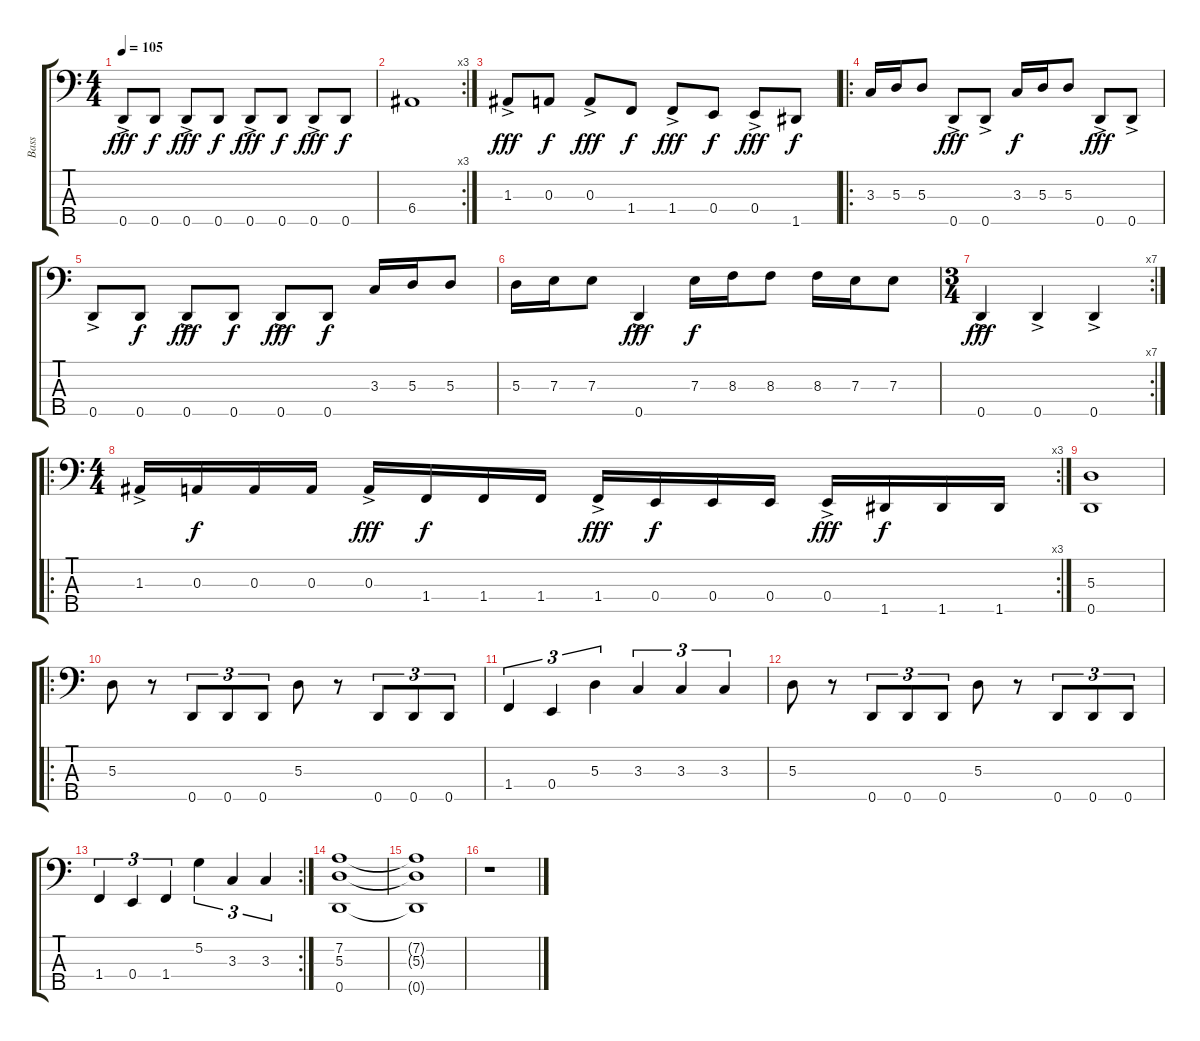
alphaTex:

\track ("Bass" "Bass") {instrument electricbasspick}
\staff {score tabs}
\tuning (G2 D2 A1 E1 D1) {hide}
\ts (4 4)
\tempo 105
\clef f4
\ks c
0.5{ac}.8{dy fff} 0.5.8{dy f} 0.5{ac}.8{dy fff} 0.5.8{dy f} 0.5{ac}.8{dy fff} 0.5.8{dy f} 0.5{ac}.8{dy fff} 0.5.8{dy f} |
\rc 3
6.4.1 |
1.3{ac}.8{dy fff} 0.3.8{dy f} 0.3{ac}.8{dy fff} 1.4.8{dy f} 1.4{ac}.8{dy fff} 0.4.8{dy f} 0.4{ac}.8{dy fff} 1.5.8{dy f} |
\ro
3.3.16 5.3.16 5.3.8 0.5{ac}.8{dy fff} 0.5{ac}.8 3.3.16{dy f} 5.3.16 5.3.8 0.5{ac}.8{dy fff} 0.5{ac}.8 |
0.5{ac}.8 0.5.8{dy f} 0.5{ac}.8{dy fff} 0.5.8{dy f} 0.5{ac}.8{dy fff} 0.5.8{dy f} 3.3.16 5.3.16 5.3.8 |
5.3.16 7.3.16 7.3.8 0.5{ac}.4{dy fff} 7.3.16{dy f} 8.3.16 8.3.8 8.3.16 7.3.16 7.3.8 |
\rc 7
\ts (3 4)
0.5{ac}.4{dy fff} 0.5{ac}.4 0.5{ac}.4 |
\ro
\rc 3
\ts (4 4)
1.3{ac}.16 0.3.16{dy f} 0.3.16 0.3.16 0.3{ac}.16{dy fff} 1.4.16{dy f} 1.4.16 1.4.16 1.4{ac}.16{dy fff} 0.4.16{dy f} 0.4.16 0.4.16 0.4{ac}.16{dy fff} 1.5.16{dy f} 1.5.16 1.5.16 |
(5.3 0.5).1 |
\ro
5.3.8 r.8 0.5.8{tu (3 2)} 0.5.8{tu (3 2)} 0.5.8{tu (3 2)} 5.3.8 r.8 0.5.8{tu (3 2)} 0.5.8{tu (3 2)} 0.5.8{tu (3 2)} |
1.4.4{tu (3 2)} 0.4.4{tu (3 2)} 5.3.4{tu (3 2)} 3.3.4{tu (3 2)} 3.3.4{tu (3 2)} 3.3.4{tu (3 2)} |
5.3.8 r.8 0.5.8{tu (3 2)} 0.5.8{tu (3 2)} 0.5.8{tu (3 2)} 5.3.8 r.8 0.5.8{tu (3 2)} 0.5.8{tu (3 2)} 0.5.8{tu (3 2)} |
\rc 2
1.4.4{tu (3 2)} 0.4.4{tu (3 2)} 1.4.4{tu (3 2)} 5.2.4{tu (3 2)} 3.3.4{tu (3 2)} 3.3.4{tu (3 2)} |
(7.2 5.3 0.5).1 |
(7.2{t} 5.3{t} 0.5{t}).1 |
r.1
